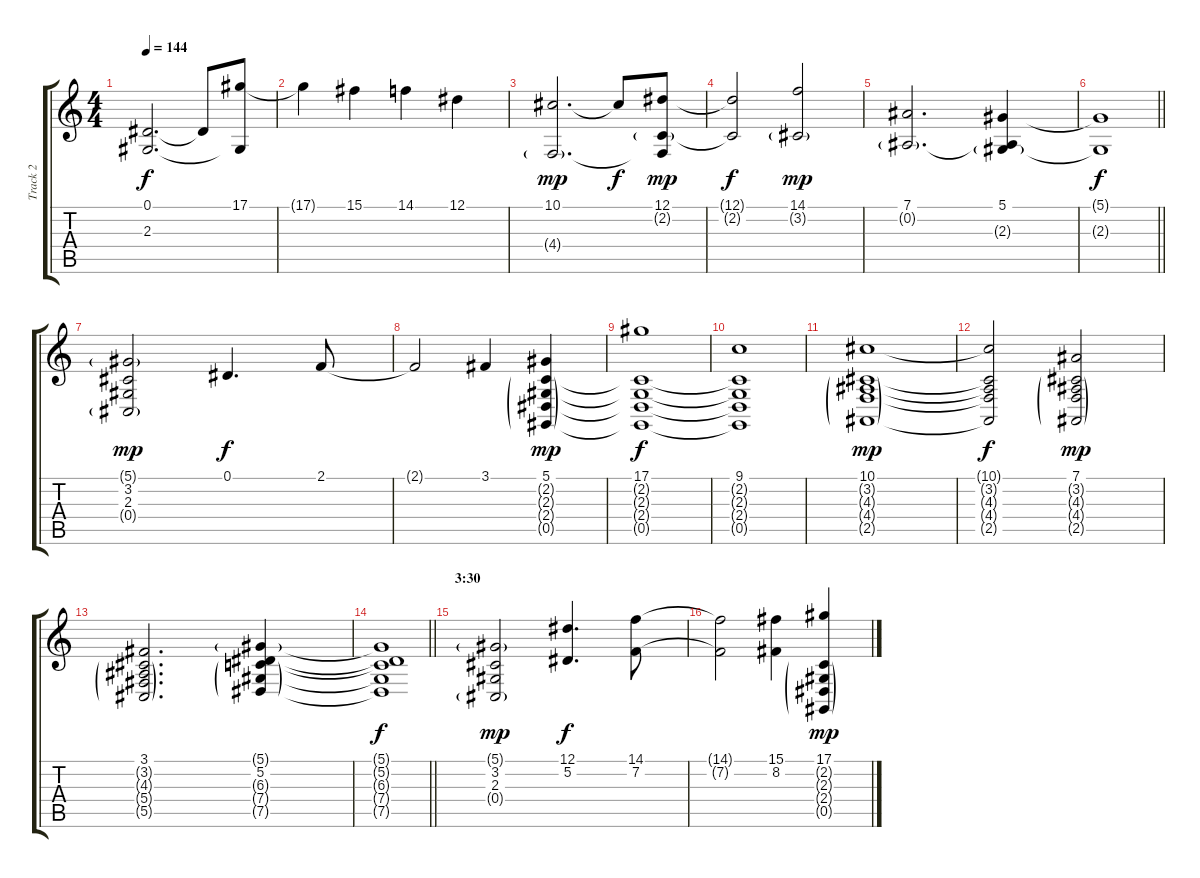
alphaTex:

\track ("Track 2" "Track 2") {instrument tremolostrings}
\staff {score tabs}
\tuning (Eb4 Bb3 Gb3 Db3 Ab2 Eb2) {hide}
\ts (4 4)
\tempo 144
\clef g2
\ks c
(0.1 2.3).2{d dy f} 0.1{t}.8 (17.1 2.3{t}).8 |
17.1{t}.4 15.1.4 14.1.4 12.1.4 |
(10.1 4.4{g}).2{d dy mp} 10.1{t}.8{dy f} (12.1 2.2{g} 4.4{t}).8{dy mp} |
(12.1{t} 2.2{t}).2{dy f} (14.1 3.2{g}).2{dy mp} |
(7.1 0.2{g}).2{d} (5.1 0.2{t} 2.3{g}).4 |
\barLineRight lightlight
(5.1{t} 2.3{t}).1{dy f} |
(5.1{g} 3.2 2.3 0.4{g}).2{dy mp} 0.1.4{d dy f} 2.1.8 |
2.1{t}.2 3.1.4 (5.1 2.2{g} 2.3{g} 2.4{g} 0.5{g}).4{dy mp} |
(17.1 2.2{t} 2.3{t} 2.4{t} 0.5{t}).1{dy f} |
(9.1 2.2{t} 2.3{t} 2.4{t} 0.5{t}).1 |
(10.1 3.2{g} 4.3{g} 4.4{g} 2.5{g}).1{dy mp} |
(10.1{t} 3.2{t} 4.3{t} 4.4{t} 2.5{t}).2{dy f} (7.1 3.2{g} 4.3{g} 4.4{g} 2.5{g}).2{dy mp} |
(3.1 3.2{g} 4.3{g} 5.4{g} 5.5{g}).2{d} (5.1{g} 5.2 6.3{g} 7.4{g} 7.5{g}).4 |
\barLineRight lightlight
(5.1{t} 5.2{t} 6.3{t} 7.4{t} 7.5{t}).1{dy f} |
\section ("" "3:30")
(5.1{g} 3.2 2.3 0.4{g}).2{dy mp} (12.1 5.2).4{d dy f} (14.1 7.2).8 |
(14.1{t} 7.2{t}).2 (15.1 8.2).4 (17.1 2.2{g} 2.3{g} 2.4{g} 0.5{g}).4{dy mp}
